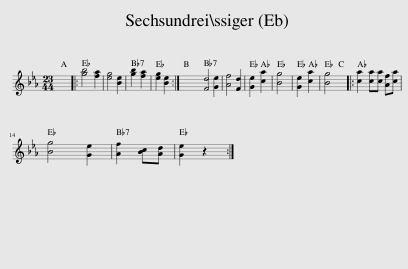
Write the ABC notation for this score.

X:1
L:1/8
M:23/44
I:linebreak $
K:Eb
V:1 treble
V:1
 x17/4 |: [gb]4 [fa]2 | [eg]4 [Be]2 | [gb]2 [fa]2 | [eg]2 [Be]2 :| %5
 x17/4 | [Fd]4 [Ge]2 | [Af]4 [Fd]2 | [Ge]2 [ca]2 | [Bg]4 | %10
 [Ge]2 [ca]2 | [Bg]4 |: [ca]2 [ca][ca] [Af][ca] |$ [Bg]4 [Ge]2 | [Af]2 [Bc][Ad] | %15
 [Ge]2 z2 :| %16
